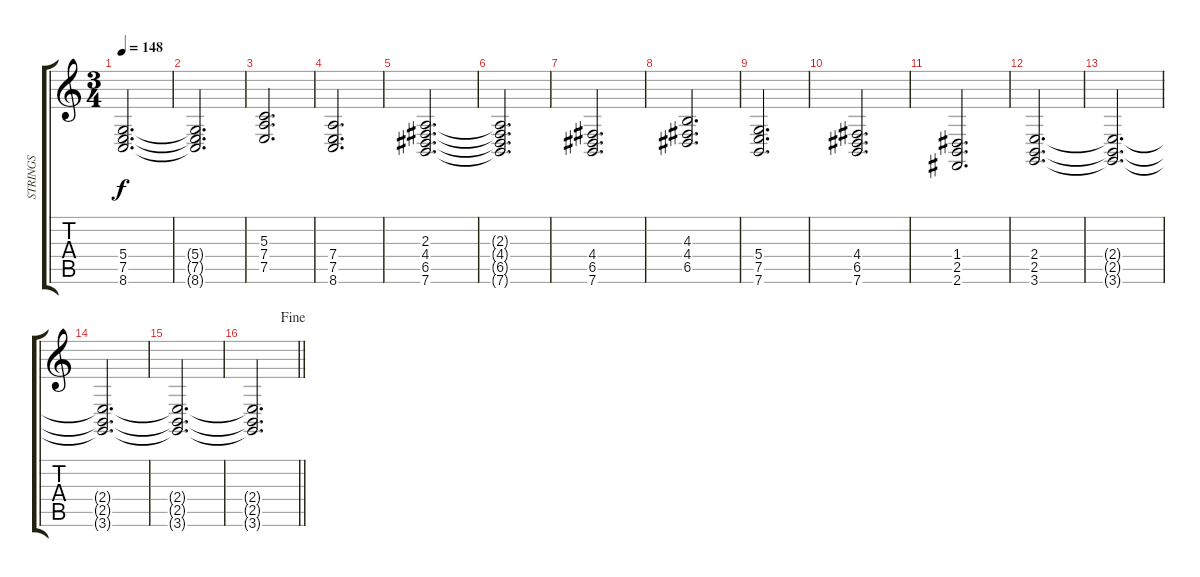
\track ("STRINGS" "STRINGS") {instrument stringensemble1}
\staff {score tabs}
\tuning (E4 B3 G3 D3 A2 E2) {hide}
\ts (3 4)
\tempo 148
\clef g2
\ks c
(5.4 7.5 8.6).2{d dy f} |
(5.4{t} 7.5{t} 8.6{t}).2{d} |
(5.3 7.4 7.5).2{d} |
(7.4 7.5 8.6).2{d} |
(2.3 4.4 6.5 7.6).2{d} |
(2.3{t} 4.4{t} 6.5{t} 7.6{t}).2{d} |
(4.4 6.5 7.6).2{d} |
(4.3 4.4 6.5).2{d} |
(5.4 7.5 7.6).2{d} |
(4.4 6.5 7.6).2{d} |
(1.4 2.5 2.6).2{d} |
(2.4 2.5 3.6).2{d} |
(2.4{t} 2.5{t} 3.6{t}).2{d} |
(2.4{t} 2.5{t} 3.6{t}).2{d} |
(2.4{t} 2.5{t} 3.6{t}).2{d} |
\jump fine
\barLineRight lightlight
(2.4{t} 2.5{t} 3.6{t}).2{d}
